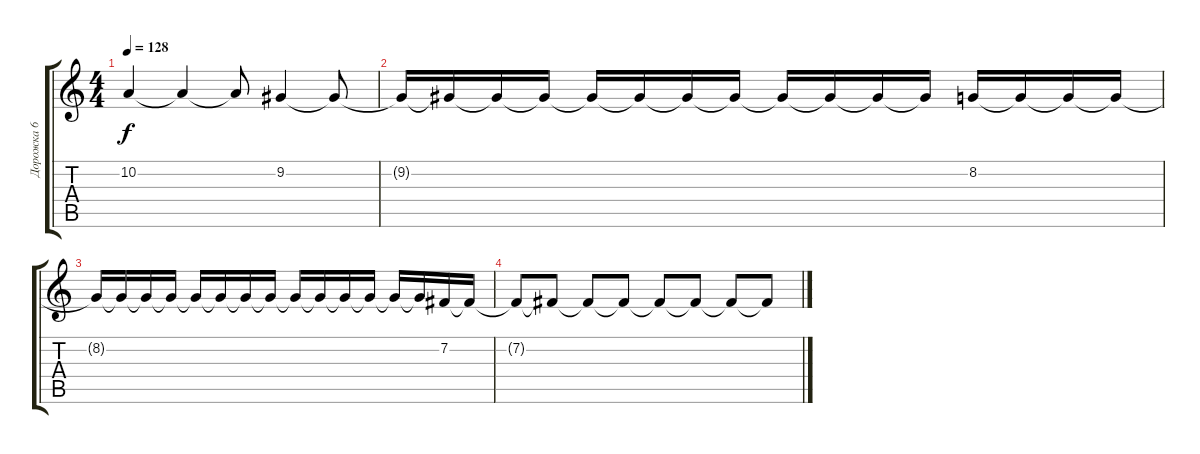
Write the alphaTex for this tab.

\track ("Дорожка 6" "Дорожка 6") {instrument musicbox}
\staff {score tabs}
\tuning (E4 B3 G3 D3 A2 E2) {hide}
\ts (4 4)
\tempo 128
\clef g2
\ks c
10.2{t}.4{dy f} 10.2{t}.4 10.2{t}.8 9.2.4 9.2{t}.8 |
9.2{t}.16 9.2{t}.16 9.2{t}.16 9.2{t}.16 9.2{t}.16 9.2{t}.16 9.2{t}.16 9.2{t}.16 9.2{t}.16 9.2{t}.16 9.2{t}.16 9.2{t}.16 8.2.16 8.2{t}.16 8.2{t}.16 8.2{t}.16 |
8.2{t}.16 8.2{t}.16 8.2{t}.16 8.2{t}.16 8.2{t}.16 8.2{t}.16 8.2{t}.16 8.2{t}.16 8.2{t}.16 8.2{t}.16 8.2{t}.16 8.2{t}.16 8.2{t}.16 8.2{t}.16 7.2.16 7.2{t}.16 |
7.2{t}.8 7.2{t}.8 7.2{t}.8 7.2{t}.8 7.2{t}.8 7.2{t}.8 7.2{t}.8 7.2{t}.8
